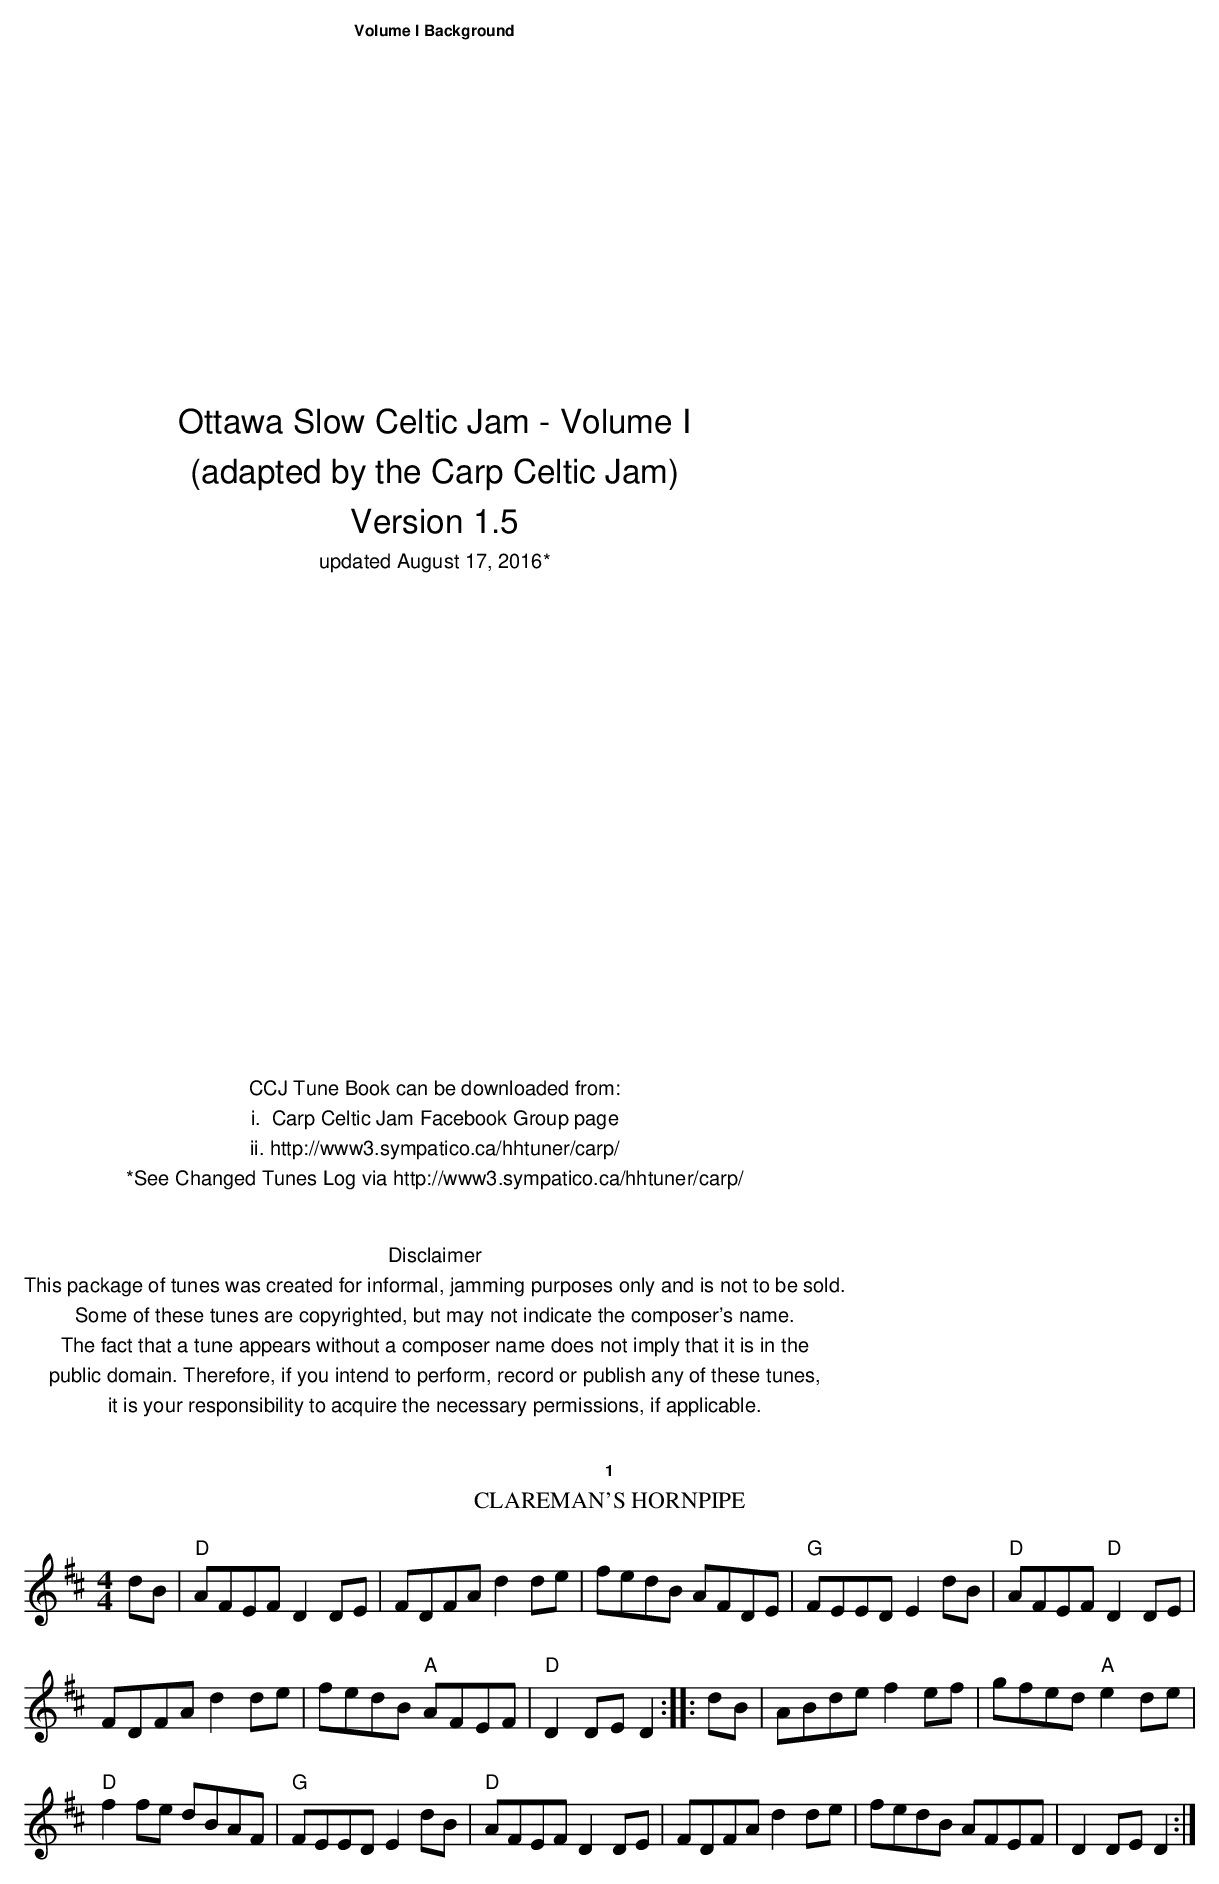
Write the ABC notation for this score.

X:1
T:Clareman's Hornpipe
M:4/4
K:D
dB|"D"AFEF D2 DE|FDFA d2 de|fedB AFDE|"G"FEED E2 dB|"D" AFEF "D"D2 DE|
FDFA d2 de|fedB "A"AFEF|"D"D2 DE D2 :: dB|ABde f2 ef|gfed "A"e2 de|
"D"f2 fe dBAF|"G"FEED E2 dB|"D" AFEF D2 DE|FDFA d2 de|fedB AFEF|D2 DE D2:|
